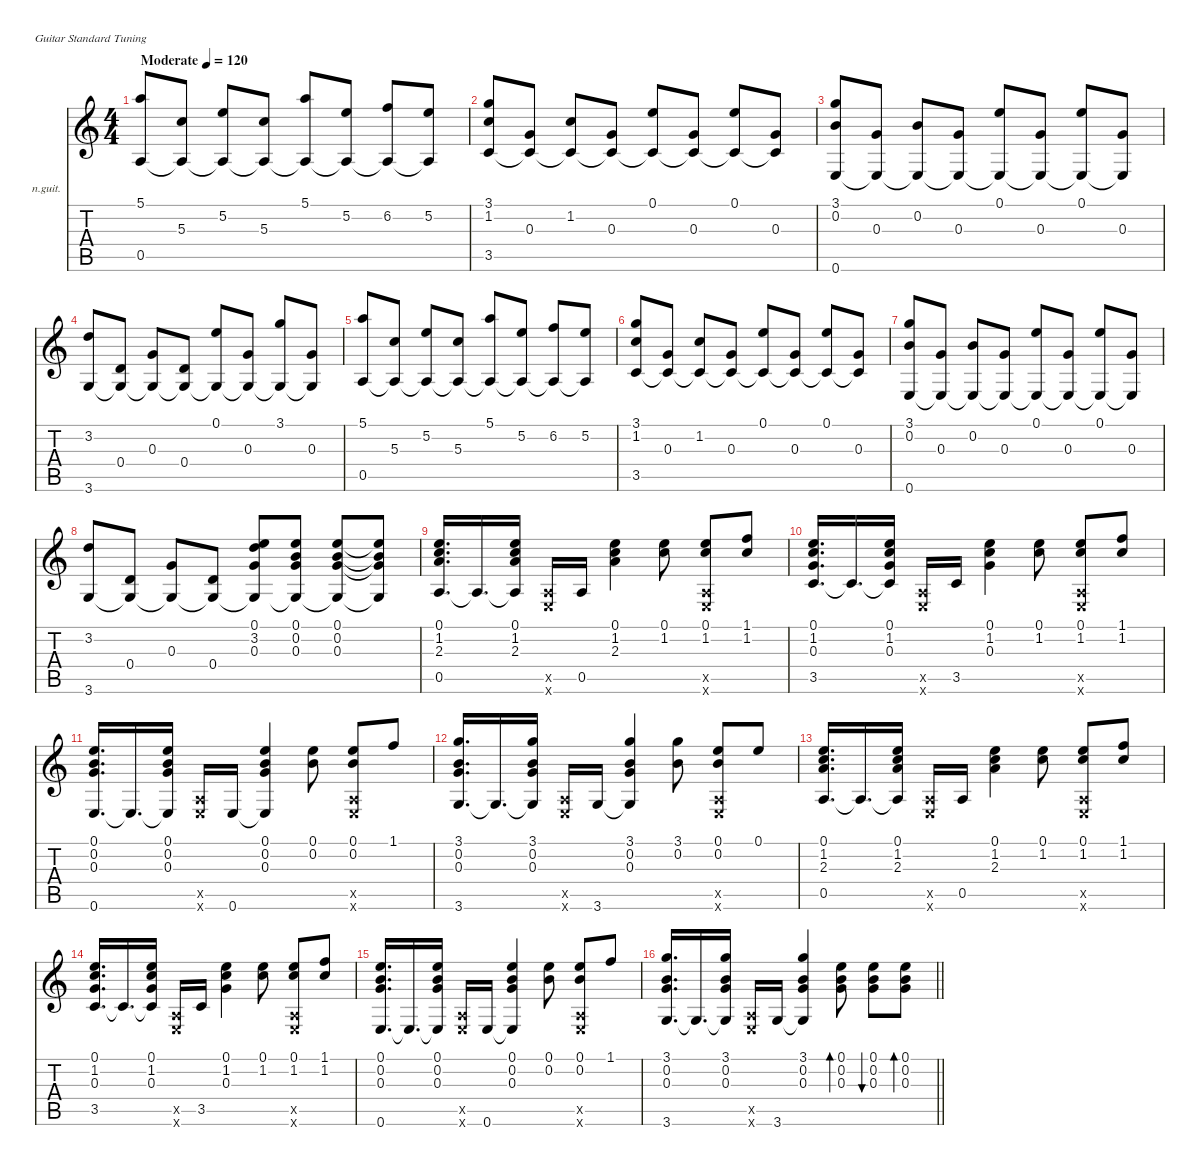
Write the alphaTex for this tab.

\defaultSystemsLayout 4
\hideDynamics
\bracketExtendMode nobrackets
\firstSystemTrackNameOrientation horizontal
\otherSystemsTrackNameOrientation horizontal
\track ("Гитара" "n.guit.") {instrument acousticguitarnylon}
\staff {score tabs}
\tuning (E4 B3 G3 D3 A2 E2)
\ts (4 4)
\beaming (8 2 2 2 2)
\tempo (120 "Moderate")
\clef g2
\ks c
(5.1 0.5).8{dy f instrument acousticguitarnylon beam Up} (5.3 0.5{t}).8{beam Up} (5.2 0.5{t}).8{beam Up} (5.3 0.5{t}).8{beam Up} (5.1 0.5{t}).8{beam Up} (5.2 0.5{t}).8{beam Up} (6.2 0.5{t}).8{beam Up} (5.2 0.5{t}).8{beam Up} |
(3.1 1.2 3.5).8{beam Up} (0.3 3.5{t}).8{beam Up} (1.2 3.5{t}).8{beam Up} (0.3 3.5{t}).8{beam Up} (0.1 3.5{t}).8{beam Up} (0.3 3.5{t}).8{beam Up} (0.1 3.5{t}).8{beam Up} (0.3 3.5{t}).8{beam Up} |
(3.1 0.2 0.6).8{beam Up} (0.3 0.6{t}).8{beam Up} (0.2 0.6{t}).8{beam Up} (0.3 0.6{t}).8{beam Up} (0.1 0.6{t}).8{beam Up} (0.3 0.6{t}).8{beam Up} (0.1 0.6{t}).8{beam Up} (0.3 0.6{t}).8{beam Up} |
(3.2 3.6).8{beam Up} (0.4 3.6{t}).8{beam Up} (0.3 3.6{t}).8{beam Up} (0.4 3.6{t}).8{beam Up} (0.1 3.6{t}).8{beam Up} (0.3 3.6{t}).8{beam Up} (3.1 3.6{t}).8{beam Up} (0.3 3.6{t}).8{beam Up} |
(5.1 0.5).8{beam Up} (5.3 0.5{t}).8{beam Up} (5.2 0.5{t}).8{beam Up} (5.3 0.5{t}).8{beam Up} (5.1 0.5{t}).8{beam Up} (5.2 0.5{t}).8{beam Up} (6.2 0.5{t}).8{beam Up} (5.2 0.5{t}).8{beam Up} |
(3.1 1.2 3.5).8{beam Up} (0.3 3.5{t}).8{beam Up} (1.2 3.5{t}).8{beam Up} (0.3 3.5{t}).8{beam Up} (0.1 3.5{t}).8{beam Up} (0.3 3.5{t}).8{beam Up} (0.1 3.5{t}).8{beam Up} (0.3 3.5{t}).8{beam Up} |
(3.1 0.2 0.6).8{beam Up} (0.3 0.6{t}).8{beam Up} (0.2 0.6{t}).8{beam Up} (0.3 0.6{t}).8{beam Up} (0.1 0.6{t}).8{beam Up} (0.3 0.6{t}).8{beam Up} (0.1 0.6{t}).8{beam Up} (0.3 0.6{t}).8{beam Up} |
(3.2 3.6).8{beam Up} (0.4 3.6{t}).8{beam Up} (0.3 3.6{t}).8{beam Up} (0.4 3.6{t}).8{beam Up} (0.1 3.2 0.3 3.6{t}).8{beam Up} (0.1 0.2 0.3 3.6{t}).8{beam Up} (0.1 0.2 0.3 3.6{t}).8{beam Up} (0.1{t} 0.2{t} 0.3{t} 3.6{t}).8{beam Up} |
(0.1 1.2 2.3 0.5).16{d beam Up} 0.5{t}.16{d beam Up} (0.1 1.2 2.3 0.5{t}).16{beam Up} (0.5{x} 0.6{x}).16{beam Up} 0.5.16{beam Up} (0.1 1.2 2.3).4{beam Down} (0.1 1.2).8{beam Down} (0.1 1.2 0.5{x} 0.6{x}).8{beam Up} (1.1 1.2).8{beam Up} |
(0.1 1.2 0.3 3.5).16{d beam Up} 3.5{t}.16{d beam Up} (0.1 1.2 0.3 3.5{t}).16{beam Up} (0.5{x} 0.6{x}).16{beam Up} 3.5.16{beam Up} (0.1 1.2 0.3).4{beam Down} (0.1 1.2).8{beam Down} (0.1 1.2 0.5{x} 0.6{x}).8{beam Up} (1.1 1.2).8{beam Up} |
(0.1 0.2 0.3 0.6).16{d beam Up} 0.6{t}.16{d beam Up} (0.1 0.2 0.3 0.6{t}).16{beam Up} (0.5{x} 0.6{x}).16{beam Up} 0.6.16{beam Up} (0.1 0.2 0.3 0.6{t}).4{beam Up} (0.1 0.2).8{beam Down} (0.1 0.2 0.5{x} 0.6{x}).8{beam Up} 1.1.8{beam Up} |
(3.1 0.2 0.3 3.6).16{d beam Up} 3.6{t}.16{d beam Up} (3.1 0.2 0.3 3.6{t}).16{beam Up} (0.5{x} 0.6{x}).16{beam Up} 3.6.16{beam Up} (3.1 0.2 0.3 3.6{t}).4{beam Up} (3.1 0.2).8{beam Down} (0.1 0.2 0.5{x} 0.6{x}).8{beam Up} 0.1.8{beam Up} |
(0.1 1.2 2.3 0.5).16{d beam Up} 0.5{t}.16{d beam Up} (0.1 1.2 2.3 0.5{t}).16{beam Up} (0.5{x} 0.6{x}).16{beam Up} 0.5.16{beam Up} (0.1 1.2 2.3).4{beam Down} (0.1 1.2).8{beam Down} (0.1 1.2 0.5{x} 0.6{x}).8{beam Up} (1.1 1.2).8{beam Up} |
(0.1 1.2 0.3 3.5).16{d beam Up} 3.5{t}.16{d beam Up} (0.1 1.2 0.3 3.5{t}).16{beam Up} (0.5{x} 0.6{x}).16{beam Up} 3.5.16{beam Up} (0.1 1.2 0.3).4{beam Down} (0.1 1.2).8{beam Down} (0.1 1.2 0.5{x} 0.6{x}).8{beam Up} (1.1 1.2).8{beam Up} |
(0.1 0.2 0.3 0.6).16{d beam Up} 0.6{t}.16{d beam Up} (0.1 0.2 0.3 0.6{t}).16{beam Up} (0.5{x} 0.6{x}).16{beam Up} 0.6.16{beam Up} (0.1 0.2 0.3 0.6{t}).4{beam Up} (0.1 0.2).8{beam Down} (0.1 0.2 0.5{x} 0.6{x}).8{beam Up} 1.1.8{beam Up} |
\barLineRight lightlight
(3.1 0.2 0.3 3.6).16{d beam Up} 3.6{t}.16{d beam Up} (3.1 0.2 0.3 3.6{t}).16{beam Up} (0.5{x} 0.6{x}).16{beam Up} 3.6.16{beam Up} (3.1 0.2 0.3 3.6{t}).4{beam Up} (0.1 0.2 0.3).8{bd 60 beam Down} (0.1 0.2 0.3).8{bu 60 beam Down} (0.1 0.2 0.3).8{bd 60 beam Down}
